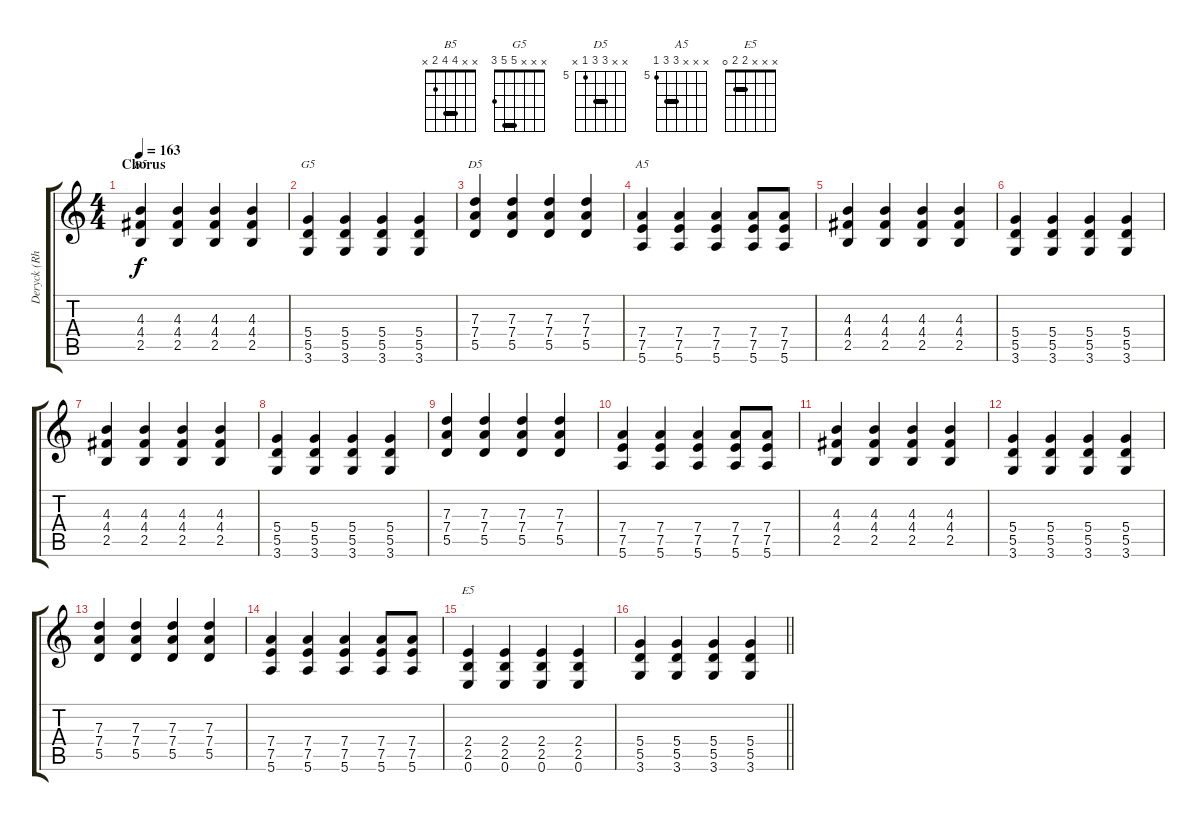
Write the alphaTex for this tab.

\track ("Deryck (Rhythm Gtr)" "Deryck (Rh") {instrument distortionguitar}
\staff {score tabs}
\tuning (E4 B3 G3 D3 A2 E2) {hide}
\chord ("B5" x x 4 4 2 x) {barre 4}
\chord ("G5" x x x 5 5 3) {barre 5}
\chord ("D5" x x 7 7 5 x) {firstfret 5 barre 7}
\chord ("A5" x x x 7 7 5) {firstfret 5 barre 7}
\chord ("E5" x x x 2 2 0) {barre 2}
\ts (4 4)
\section ("" "Chorus")
\tempo 163
\clef g2
\ks c
(4.3 4.4 2.5).4{ch "B5" dy f} (4.3 4.4 2.5).4 (4.3 4.4 2.5).4 (4.3 4.4 2.5).4 |
(5.4 5.5 3.6).4{ch "G5"} (5.4 5.5 3.6).4 (5.4 5.5 3.6).4 (5.4 5.5 3.6).4 |
(7.3 7.4 5.5).4{ch "D5"} (7.3 7.4 5.5).4 (7.3 7.4 5.5).4 (7.3 7.4 5.5).4 |
(7.4 7.5 5.6).4{ch "A5"} (7.4 7.5 5.6).4 (7.4 7.5 5.6).4 (7.4 7.5 5.6).8 (7.4 7.5 5.6).8 |
(4.3 4.4 2.5).4 (4.3 4.4 2.5).4 (4.3 4.4 2.5).4 (4.3 4.4 2.5).4 |
(5.4 5.5 3.6).4 (5.4 5.5 3.6).4 (5.4 5.5 3.6).4 (5.4 5.5 3.6).4 |
(4.3 4.4 2.5).4 (4.3 4.4 2.5).4 (4.3 4.4 2.5).4 (4.3 4.4 2.5).4 |
(5.4 5.5 3.6).4 (5.4 5.5 3.6).4 (5.4 5.5 3.6).4 (5.4 5.5 3.6).4 |
(7.3 7.4 5.5).4 (7.3 7.4 5.5).4 (7.3 7.4 5.5).4 (7.3 7.4 5.5).4 |
(7.4 7.5 5.6).4 (7.4 7.5 5.6).4 (7.4 7.5 5.6).4 (7.4 7.5 5.6).8 (7.4 7.5 5.6).8 |
(4.3 4.4 2.5).4 (4.3 4.4 2.5).4 (4.3 4.4 2.5).4 (4.3 4.4 2.5).4 |
(5.4 5.5 3.6).4 (5.4 5.5 3.6).4 (5.4 5.5 3.6).4 (5.4 5.5 3.6).4 |
(7.3 7.4 5.5).4 (7.3 7.4 5.5).4 (7.3 7.4 5.5).4 (7.3 7.4 5.5).4 |
(7.4 7.5 5.6).4 (7.4 7.5 5.6).4 (7.4 7.5 5.6).4 (7.4 7.5 5.6).8 (7.4 7.5 5.6).8 |
(2.4 2.5 0.6).4{ch "E5"} (2.4 2.5 0.6).4 (2.4 2.5 0.6).4 (2.4 2.5 0.6).4 |
\barLineRight lightlight
(5.4 5.5 3.6).4 (5.4 5.5 3.6).4 (5.4 5.5 3.6).4 (5.4 5.5 3.6).4
